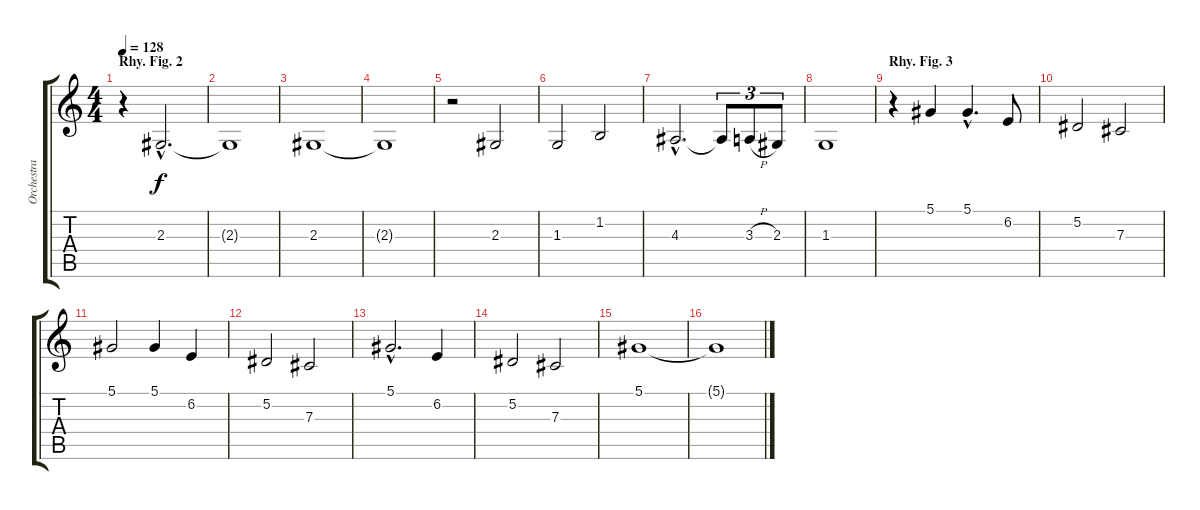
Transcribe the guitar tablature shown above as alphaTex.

\track ("Orchestra 2 (Strings)" "Orchestra ") {instrument stringensemble1}
\staff {score tabs}
\tuning (Eb4 Bb3 Gb3 Db3 Ab2 Eb2) {hide}
\ts (4 4)
\section ("" "Rhy. Fig. 2")
\tempo 128
\clef g2
\ks c
r.4{dy f} 2.3{hac}.2{d} |
2.3{t}.1 |
2.3.1 |
2.3{t}.1 |
r.2 2.3.2 |
1.3.2 1.2.2 |
4.3{hac}.2{d} 4.3{t}.8{tu (3 2)} 3.3{h}.8{tu (3 2)} 2.3.8{tu (3 2)} |
1.3.1 |
\section ("" "Rhy. Fig. 3")
r.4 5.1.4 5.1{hac}.4{d} 6.2.8 |
5.2.2 7.3.2 |
5.1.2 5.1.4 6.2.4 |
5.2.2 7.3.2 |
5.1{hac}.2{d} 6.2.4 |
5.2.2 7.3.2 |
5.1.1 |
5.1{t}.1
